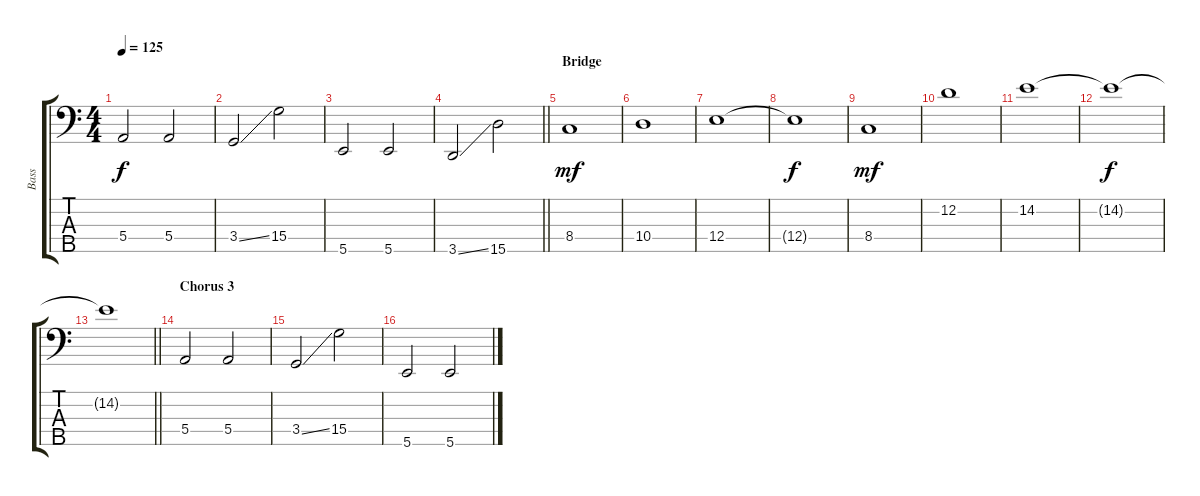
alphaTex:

\track ("Bass" "Bass") {instrument synthbass2}
\staff {score tabs}
\tuning (G2 D2 A1 E1 B0) {hide}
\ts (4 4)
\tempo 125
\clef f4
\ks c
5.4.2{dy f} 5.4.2 |
3.4{ss}.2 15.4.2 |
5.5.2 5.5.2 |
\barLineRight lightlight
3.5{ss}.2 15.5.2 |
\section ("" "Bridge")
8.4.1{dy mf} |
10.4.1 |
12.4.1 |
12.4{t}.1{dy f} |
8.4.1{dy mf} |
12.2.1 |
14.2.1 |
14.2{t}.1{dy f} |
\barLineRight lightlight
14.2{t}.1 |
\section ("" "Chorus 3")
5.4.2 5.4.2 |
3.4{ss}.2 15.4.2 |
5.5.2 5.5.2
